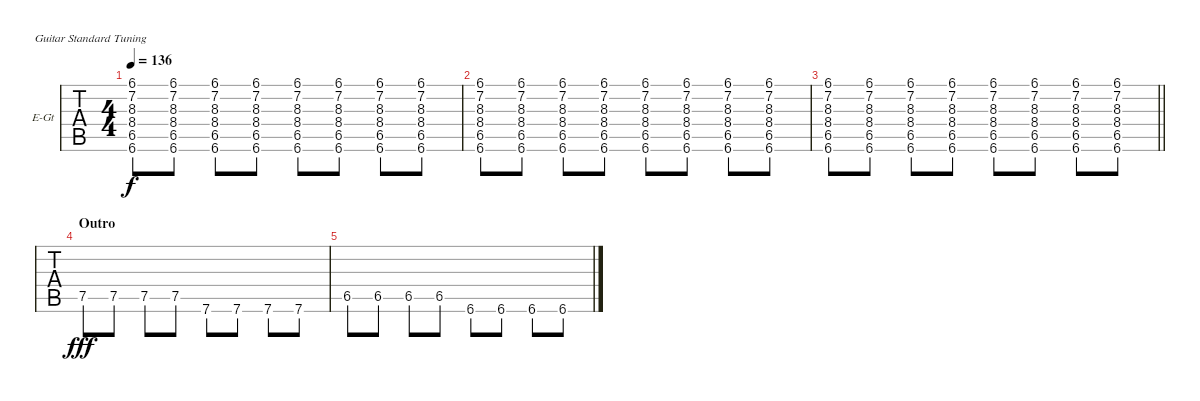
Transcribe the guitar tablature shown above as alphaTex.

\bracketExtendMode groupsimilarinstruments
\firstSystemTrackNameOrientation horizontal
\otherSystemsTrackNameOrientation horizontal
\track ("Albert" "E-Gt") {instrument electricguitarclean}
\staff {tabs}
\tuning (E4 B3 G3 D3 A2 E2)
\ts (4 4)
\tempo 136
\clef g2
\ks ab
(6.1 7.2 8.3 8.4 6.5 6.6).8{dy f} (6.1 7.2 8.3 8.4 6.5 6.6).8 (6.1 7.2 8.3 8.4 6.5 6.6).8 (6.1 7.2 8.3 8.4 6.5 6.6).8 (6.1 7.2 8.3 8.4 6.5 6.6).8 (6.1 7.2 8.3 8.4 6.5 6.6).8 (6.1 7.2 8.3 8.4 6.5 6.6).8 (6.1 7.2 8.3 8.4 6.5 6.6).8 |
(6.1 7.2 8.3 8.4 6.5 6.6).8 (6.1 7.2 8.3 8.4 6.5 6.6).8 (6.1 7.2 8.3 8.4 6.5 6.6).8 (6.1 7.2 8.3 8.4 6.5 6.6).8 (6.1 7.2 8.3 8.4 6.5 6.6).8 (6.1 7.2 8.3 8.4 6.5 6.6).8 (6.1 7.2 8.3 8.4 6.5 6.6).8 (6.1 7.2 8.3 8.4 6.5 6.6).8 |
\barLineRight lightlight
(6.1 7.2 8.3 8.4 6.5 6.6).8 (6.1 7.2 8.3 8.4 6.5 6.6).8 (6.1 7.2 8.3 8.4 6.5 6.6).8 (6.1 7.2 8.3 8.4 6.5 6.6).8 (6.1 7.2 8.3 8.4 6.5 6.6).8 (6.1 7.2 8.3 8.4 6.5 6.6).8 (6.1 7.2 8.3 8.4 6.5 6.6).8 (6.1 7.2 8.3 8.4 6.5 6.6).8 |
\section ("" "Outro")
7.5.8{dy fff} 7.5.8 7.5.8 7.5.8 7.6.8 7.6.8 7.6.8 7.6.8 |
6.5.8 6.5.8 6.5.8 6.5.8 6.6.8 6.6.8 6.6.8 6.6.8
